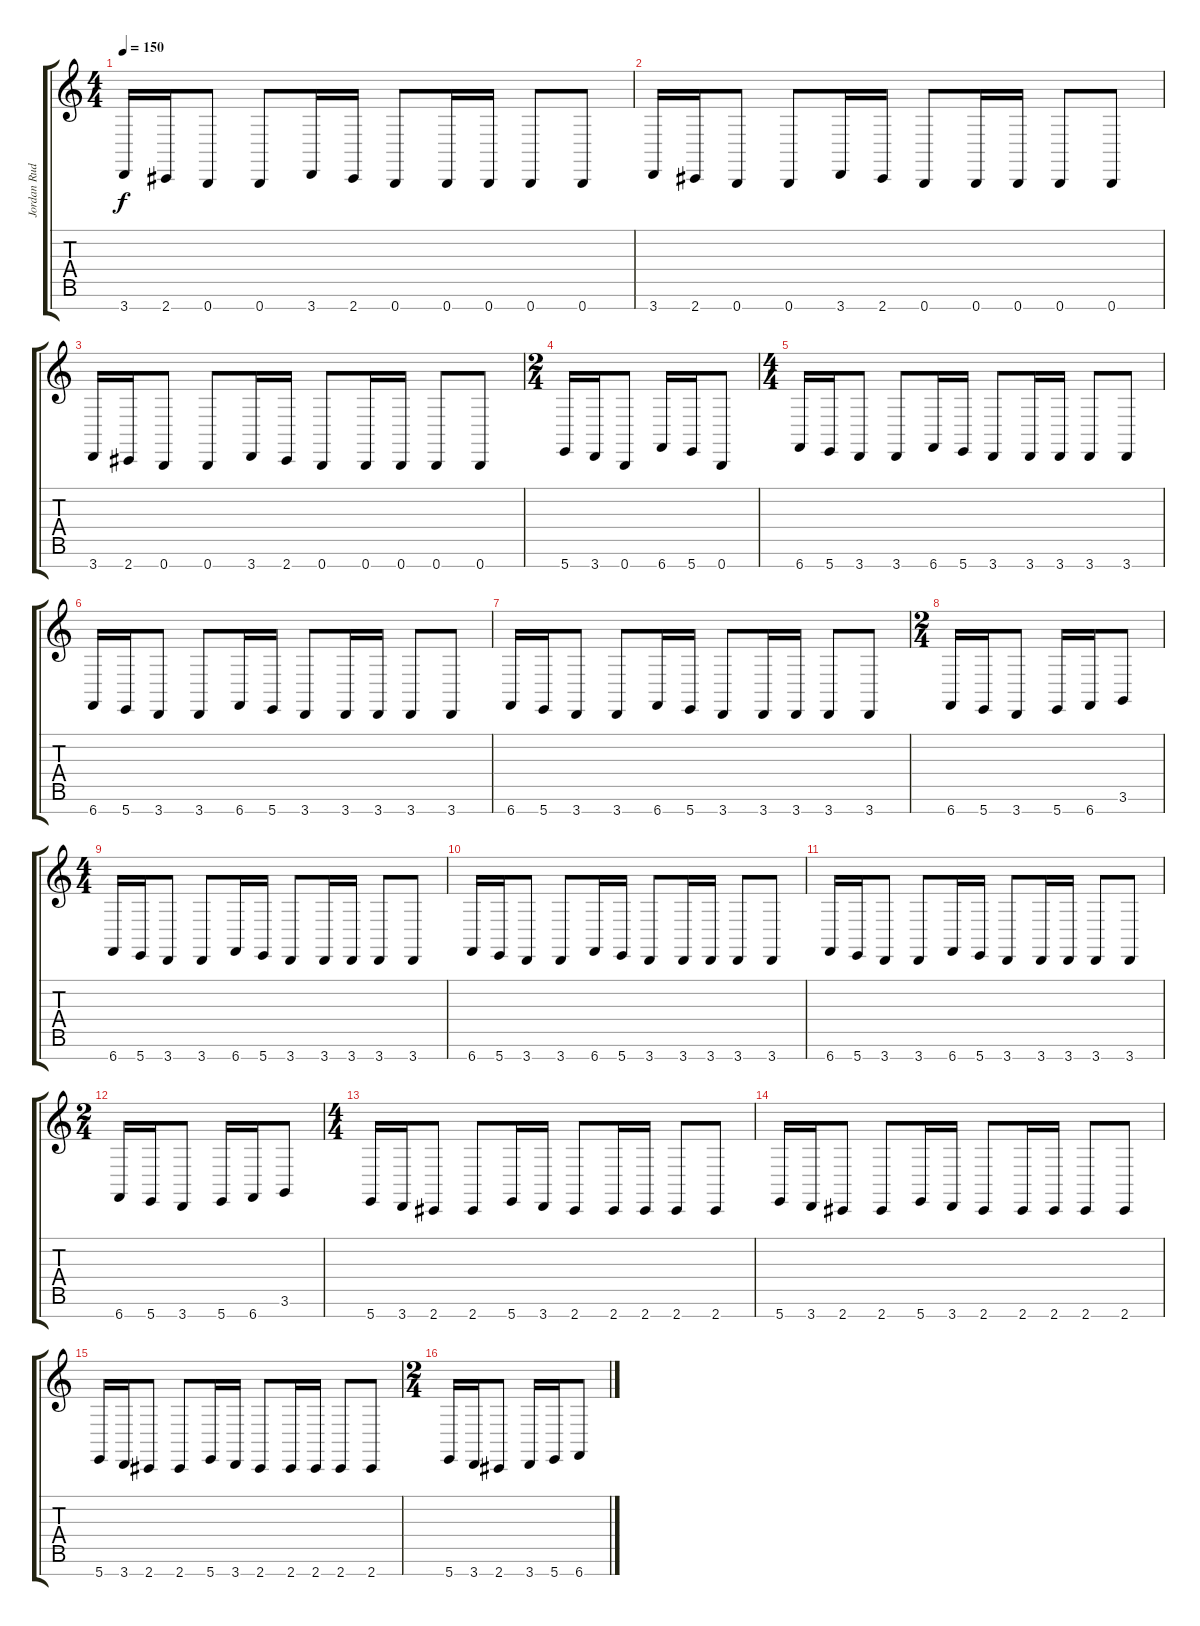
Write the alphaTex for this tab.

\track ("Jordan Rudess" "Jordan Rud") {instrument stringensemble1}
\staff {score tabs}
\tuning (E4 B3 G3 D3 A2 E2 B1) {hide}
\ts (4 4)
\tempo 150
\clef g2
\ks c
3.7.16{dy f} 2.7.16 0.7.8 0.7.8 3.7.16 2.7.16 0.7.8 0.7.16 0.7.16 0.7.8 0.7.8 |
3.7.16 2.7.16 0.7.8 0.7.8 3.7.16 2.7.16 0.7.8 0.7.16 0.7.16 0.7.8 0.7.8 |
3.7.16 2.7.16 0.7.8 0.7.8 3.7.16 2.7.16 0.7.8 0.7.16 0.7.16 0.7.8 0.7.8 |
\ts (2 4)
5.7.16 3.7.16 0.7.8 6.7.16 5.7.16 0.7.8 |
\ts (4 4)
6.7.16 5.7.16 3.7.8 3.7.8 6.7.16 5.7.16 3.7.8 3.7.16 3.7.16 3.7.8 3.7.8 |
6.7.16 5.7.16 3.7.8 3.7.8 6.7.16 5.7.16 3.7.8 3.7.16 3.7.16 3.7.8 3.7.8 |
6.7.16 5.7.16 3.7.8 3.7.8 6.7.16 5.7.16 3.7.8 3.7.16 3.7.16 3.7.8 3.7.8 |
\ts (2 4)
6.7.16 5.7.16 3.7.8 5.7.16 6.7.16 3.6.8 |
\ts (4 4)
6.7.16 5.7.16 3.7.8 3.7.8 6.7.16 5.7.16 3.7.8 3.7.16 3.7.16 3.7.8 3.7.8 |
6.7.16 5.7.16 3.7.8 3.7.8 6.7.16 5.7.16 3.7.8 3.7.16 3.7.16 3.7.8 3.7.8 |
6.7.16 5.7.16 3.7.8 3.7.8 6.7.16 5.7.16 3.7.8 3.7.16 3.7.16 3.7.8 3.7.8 |
\ts (2 4)
6.7.16 5.7.16 3.7.8 5.7.16 6.7.16 3.6.8 |
\ts (4 4)
5.7.16 3.7.16 2.7.8 2.7.8 5.7.16 3.7.16 2.7.8 2.7.16 2.7.16 2.7.8 2.7.8 |
5.7.16 3.7.16 2.7.8 2.7.8 5.7.16 3.7.16 2.7.8 2.7.16 2.7.16 2.7.8 2.7.8 |
5.7.16 3.7.16 2.7.8 2.7.8 5.7.16 3.7.16 2.7.8 2.7.16 2.7.16 2.7.8 2.7.8 |
\ts (2 4)
5.7.16 3.7.16 2.7.8 3.7.16 5.7.16 6.7.8
